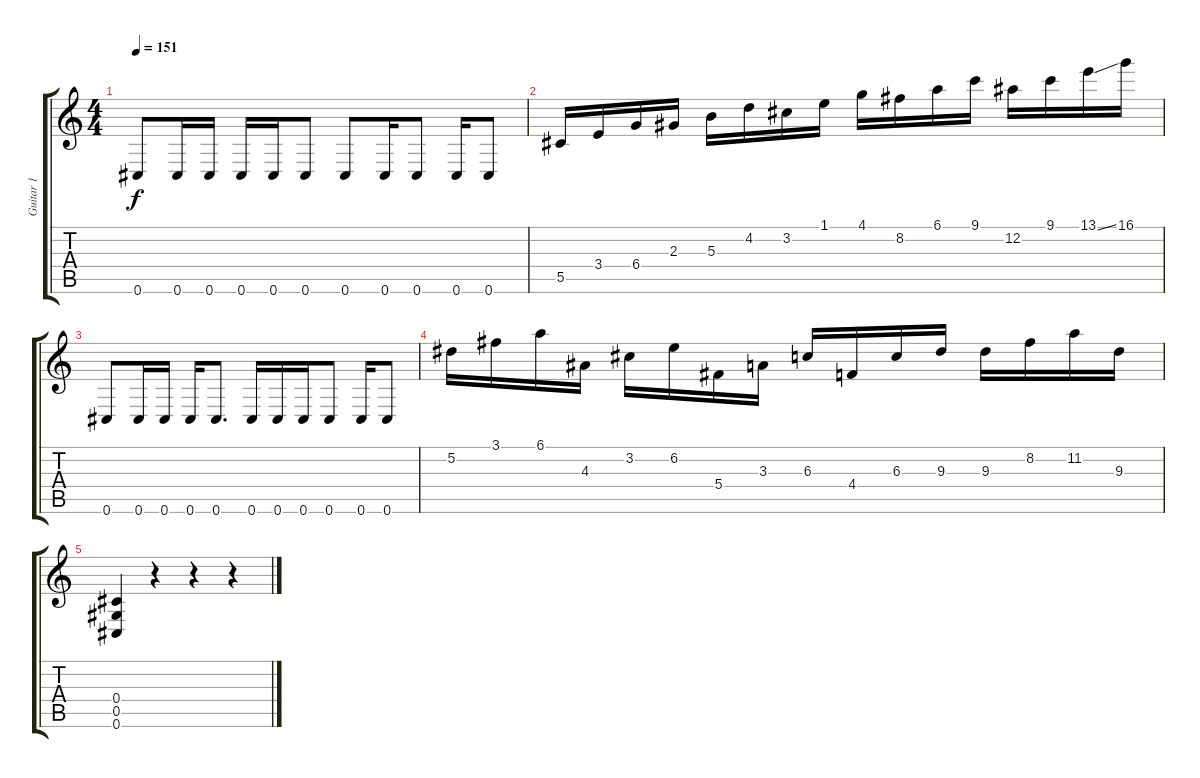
\track ("Guitar 1" "Guitar 1") {instrument distortionguitar}
\staff {score tabs}
\tuning (Eb4 Bb3 Gb3 Db3 Ab2 Db2) {hide}
\ts (4 4)
\tempo 151
\clef g2
\ks c
0.6.8{dy f} 0.6.16 0.6.16 0.6.16 0.6.16 0.6.8 0.6.8 0.6.16 0.6.8 0.6.16 0.6.8 |
5.5.16 3.4.16 6.4.16 2.3.16 5.3.16 4.2.16 3.2.16 1.1.16 4.1.16 8.2.16 6.1.16 9.1.16 12.2.16 9.1.16 13.1{ss}.16 16.1.16 |
0.6.8 0.6.16 0.6.16 0.6.16 0.6.8{d} 0.6.16 0.6.16 0.6.16 0.6.8 0.6.16 0.6.8 |
5.2.16 3.1.16 6.1.16 4.3.16 3.2.16 6.2.16 5.4.16 3.3.16 6.3.16 4.4.16 6.3.16 9.3.16 9.3.16 8.2.16 11.2.16 9.3.16 |
(0.4 0.5 0.6).4 r.4 r.4 r.4
